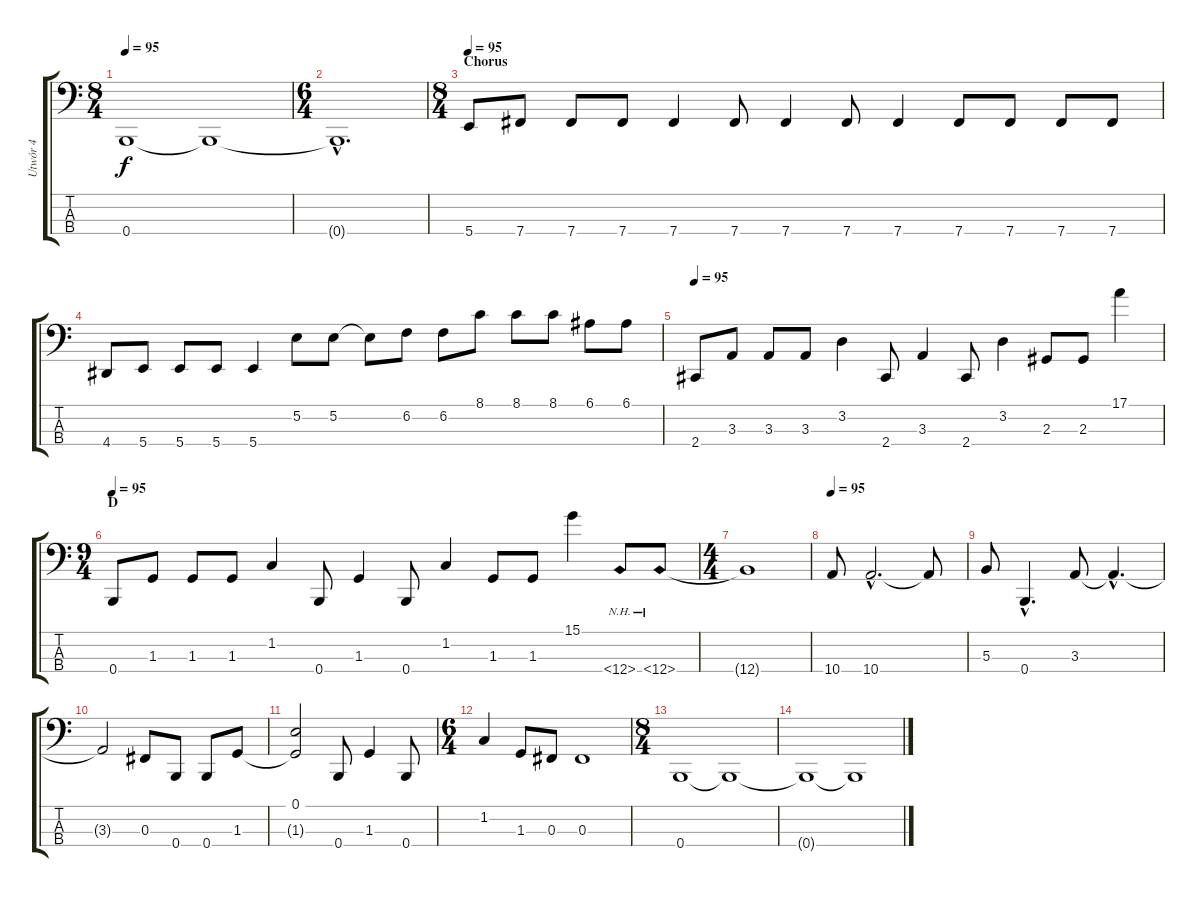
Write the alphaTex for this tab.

\track ("Utwór 4" "Utwór 4") {instrument electricbasspick}
\staff {score tabs}
\tuning (E2 B1 Gb1 B0) {hide}
\ts (8 4)
\tempo 95
\clef f4
\ks c
0.4.1{dy f} 0.4{t}.1 |
\ts (6 4)
0.4{hac t}.1{d} |
\ts (8 4)
\section ("" "Chorus")
\tempo 95
5.4.8 7.4.8 7.4.8 7.4.8 7.4.4 7.4.8 7.4.4 7.4.8 7.4.4 7.4.8 7.4.8 7.4.8 7.4.8 |
4.4.8 5.4.8 5.4.8 5.4.8 5.4.4 5.2.8 5.2.8 5.2{t}.8 6.2.8 6.2.8 8.1.8 8.1.8 8.1.8 6.1.8 6.1.8 |
\tempo 95
2.4.8 3.3.8 3.3.8 3.3.8 3.2.4 2.4.8 3.3.4 2.4.8 3.2.4 2.3.8 2.3.8 17.1.4 |
\ts (9 4)
\section ("" "D")
\tempo 95
0.4.8 1.3.8 1.3.8 1.3.8 1.2.4 0.4.8 1.3.4 0.4.8 1.2.4 1.3.8 1.3.8 15.1.4 12.4{nh}.8 12.4{nh}.8 |
\ts (4 4)
12.4{t}.1 |
\tempo 95
10.4.8 10.4{hac}.2{d} 10.4{t}.8 |
5.3.8 0.4{hac}.4{d} 3.3.8 3.3{hac t}.4{d} |
3.3{t}.2 0.3.8 0.4.8 0.4.8 1.3.8 |
(0.1 1.3{t}).2 0.4.8 1.3.4 0.4.8 |
\ts (6 4)
1.2.4 1.3.8 0.3.8 0.3.1 |
\ts (8 4)
0.4.1 0.4{t}.1 |
0.4{t}.1{volume 0} 0.4{t}.1
